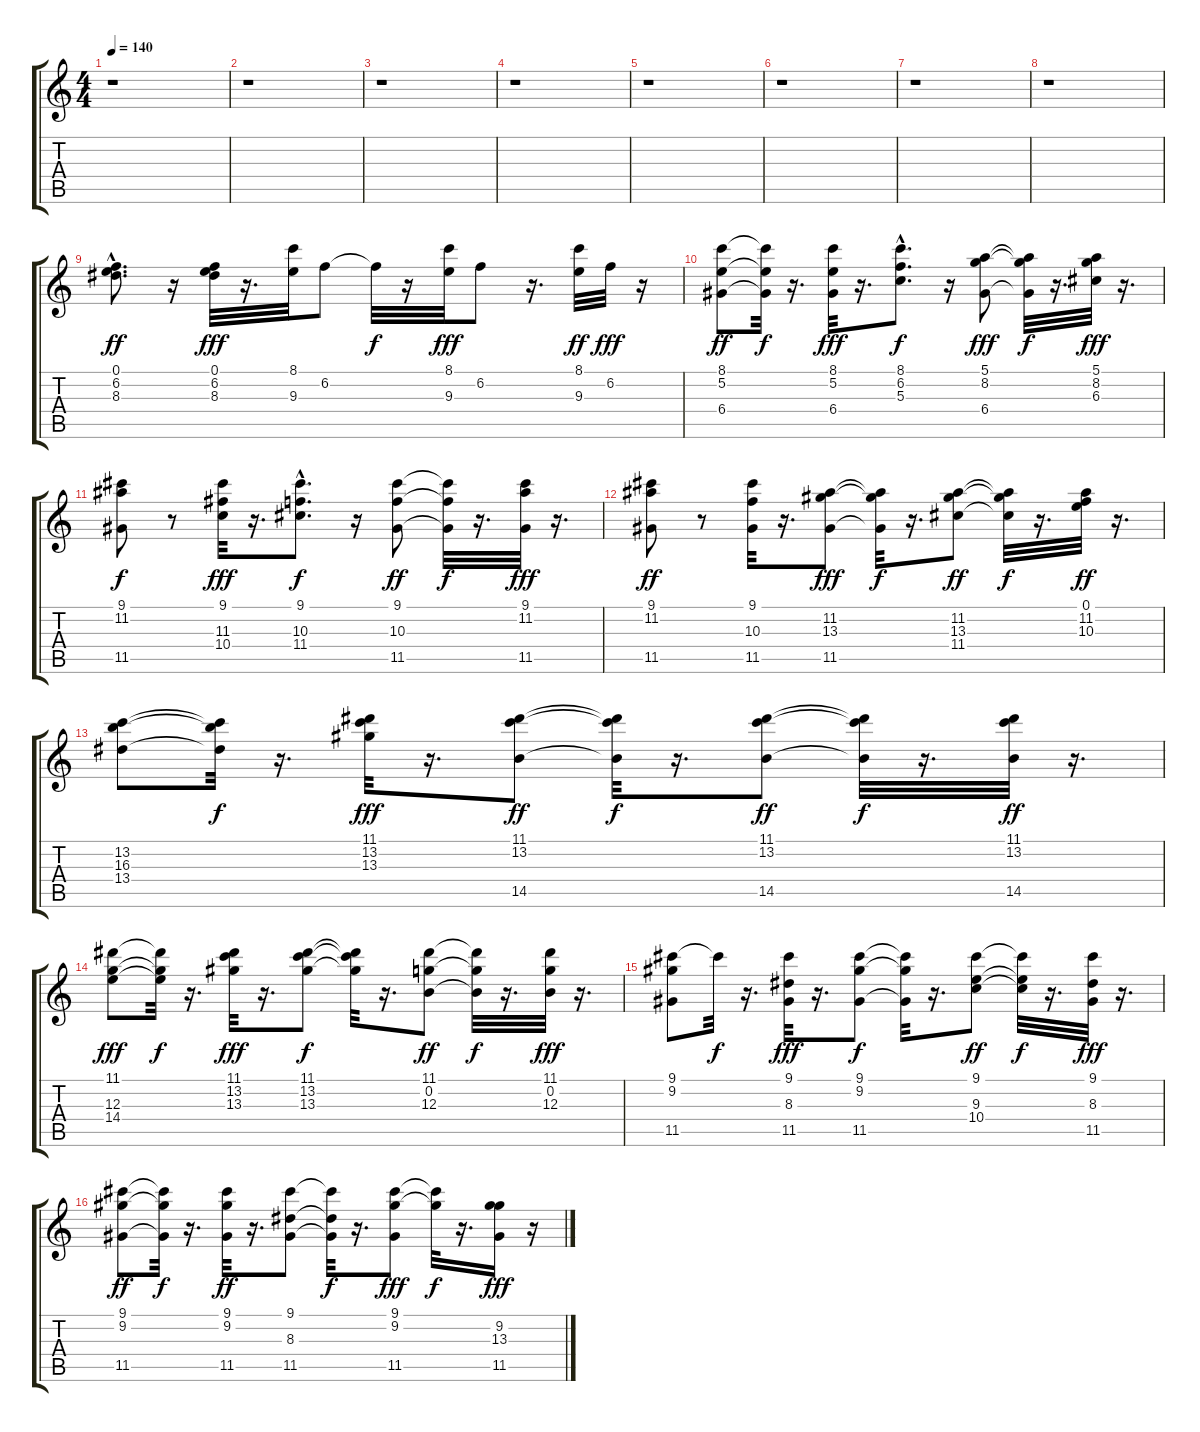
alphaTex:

\track "" {instrument electricguitarclean}
\staff {score tabs}
\tuning (E4 B3 G3 D3 A2 E2) {hide}
\ts (4 4)
\tempo 140
\clef g2
\ks c
r.1{dy ff} |
r.1 |
r.1 |
r.1 |
r.1 |
r.1 |
r.1 |
r.1 |
(0.1 6.2 8.3{hac}).8{d balance 8} r.16 (0.1 6.2 8.3).32{dy fff} r.16{d} (8.1 9.3).32 6.2.8 6.2{t}.32{dy f} r.16 (8.1 9.3).32{dy fff} 6.2.8 r.16{d} (8.1 9.3).32{dy ff} 6.2.32{dy fff} r.16 |
(8.1 5.2 6.4).8{dy ff} (8.1{t} 5.2{t} 6.4{t}).32{dy f} r.16{d} (8.1 5.2 6.4).32{dy fff} r.16{d} (8.1{hac} 6.2 5.3).8{d dy f} r.16 (5.1 8.2 6.4).8{dy fff} (5.1{t} 8.2{t} 6.4{t}).32{dy f} r.16{d} (5.1 8.2 6.3).32{dy fff} r.16{d} |
(9.1 11.2 11.5).8{dy f} r.8 (9.1 11.3 10.4).32{dy fff} r.16{d} (9.1{hac} 10.3 11.4).8{d dy f} r.16 (9.1 10.3 11.5).8{dy ff} (9.1{t} 10.3{t} 11.5{t}).32{dy f} r.16{d} (9.1 11.2 11.5).32{dy fff} r.16{d} |
(9.1 11.2 11.5).8{dy ff} r.8 (9.1 10.3 11.5).32 r.16{d} (11.2 13.3 11.5).8{dy fff} (11.2{t} 13.3{t} 11.5{t}).32{dy f} r.16{d} (11.2 13.3 11.4).8{dy ff} (11.2{t} 13.3{t} 11.4{t}).32{dy f} r.16{d} (0.1 11.2 10.3).32{dy ff} r.16{d} |
(13.2 16.3 13.4).8 (13.2{t} 16.3{t} 13.4{t}).32{dy f} r.16{d} (11.1 13.2 13.3).32{dy fff} r.16{d} (11.1 13.2 14.5).8{dy ff} (11.1{t} 13.2{t} 14.5{t}).32{dy f} r.16{d} (11.1 13.2 14.5).8{dy ff} (11.1{t} 13.2{t} 14.5{t}).32{dy f} r.16{d} (11.1 13.2 14.5).32{dy ff} r.16{d} |
(11.1 12.3 14.4).8{dy fff} (11.1{t} 12.3{t} 14.4{t}).32{dy f} r.16{d} (11.1 13.2 13.3).32{dy fff} r.16{d} (11.1 13.2 13.3).8{dy f} (11.1{t} 13.2{t} 13.3{t}).32 r.16{d} (11.1 0.2 12.3).8{dy ff} (11.1{t} 0.2{t} 12.3{t}).32{dy f} r.16{d} (11.1 0.2 12.3).32{dy fff} r.16{d} |
(9.1 9.2 11.5).8 9.1{t}.32{dy f} r.16{d} (9.1 8.3 11.5).32{dy fff} r.16{d} (9.1 9.2 11.5).8{dy f} (9.1{t} 9.2{t} 11.5{t}).32 r.16{d} (9.1 9.3 10.4).8{dy ff} (9.1{t} 9.3{t} 10.4{t}).32{dy f} r.16{d} (9.1 8.3 11.5).32{dy fff} r.16{d} |
(9.1 9.2 11.5).8{dy ff} (9.1{t} 9.2{t} 11.5{t}).32{dy f} r.16{d} (9.1 9.2 11.5).32{dy ff} r.16{d} (9.1 8.3 11.5).8 (9.1{t} 8.3{t} 11.5{t}).32{dy f} r.16{d} (9.1 9.2 11.5).8{dy fff} (9.1{t} 9.2{t}).32{dy f} r.16{d} (9.2 13.3 11.5).16{dy fff} r.16
